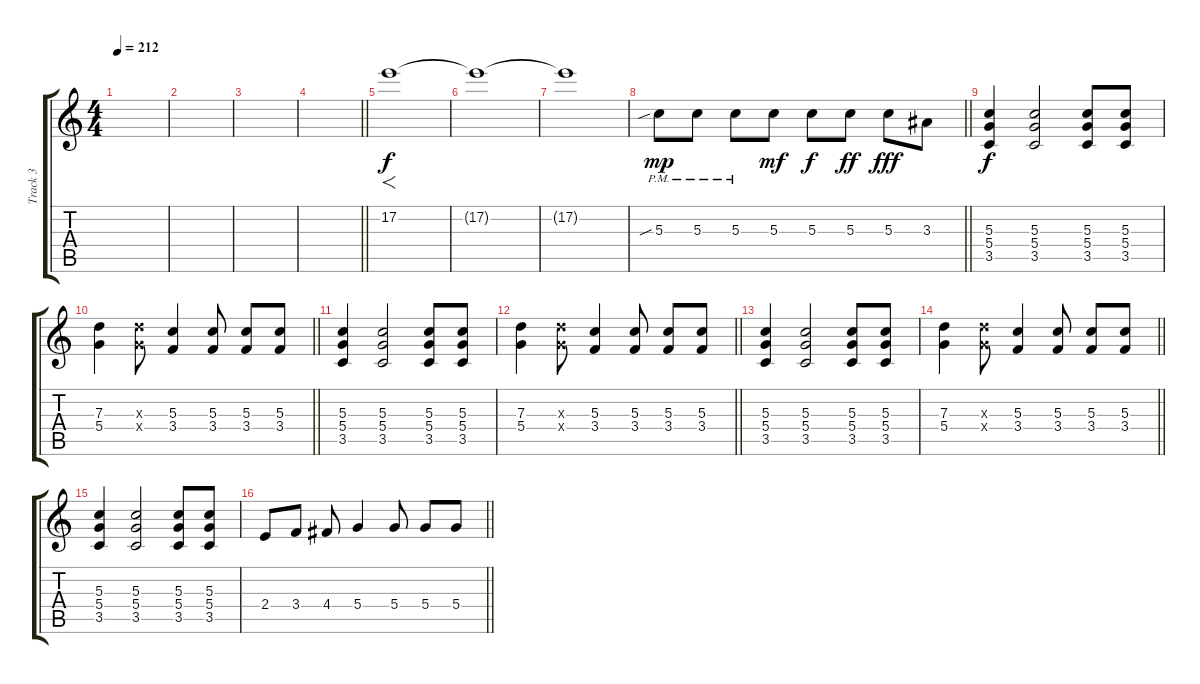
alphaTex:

\track ("Track 3" "Track 3") {instrument distortionguitar}
\staff {score tabs}
\tuning (E4 B3 G3 D3 A2 E2) {hide}
\ts (4 4)
\tempo 212
\clef g2
\ks c
|
|
|
\barLineRight lightlight
|
17.2.1{f} |
17.2{t}.1 |
17.2{t}.1 |
\barLineRight lightlight
5.3{sib pm}.8{dy mp} 5.3{pm}.8 5.3{pm}.8 5.3.8{dy mf} 5.3.8{dy f} 5.3.8{dy ff} 5.3.8{dy fff} 3.3.8 |
(5.3 5.4 3.5).4{dy f} (5.3 5.4 3.5).2 (5.3 5.4 3.5).8 (5.3 5.4 3.5).8 |
\barLineRight lightlight
(7.3 5.4).4 (7.3{x} 5.4{x}).8 (5.3 3.4).4 (5.3 3.4).8 (5.3 3.4).8 (5.3 3.4).8 |
(5.3 5.4 3.5).4 (5.3 5.4 3.5).2 (5.3 5.4 3.5).8 (5.3 5.4 3.5).8 |
\barLineRight lightlight
(7.3 5.4).4 (7.3{x} 5.4{x}).8 (5.3 3.4).4 (5.3 3.4).8 (5.3 3.4).8 (5.3 3.4).8 |
(5.3 5.4 3.5).4 (5.3 5.4 3.5).2 (5.3 5.4 3.5).8 (5.3 5.4 3.5).8 |
\barLineRight lightlight
(7.3 5.4).4 (7.3{x} 5.4{x}).8 (5.3 3.4).4 (5.3 3.4).8 (5.3 3.4).8 (5.3 3.4).8 |
(5.3 5.4 3.5).4 (5.3 5.4 3.5).2 (5.3 5.4 3.5).8 (5.3 5.4 3.5).8 |
\barLineRight lightlight
2.4.8 3.4.8 4.4.8 5.4.4 5.4.8 5.4.8 5.4.8
